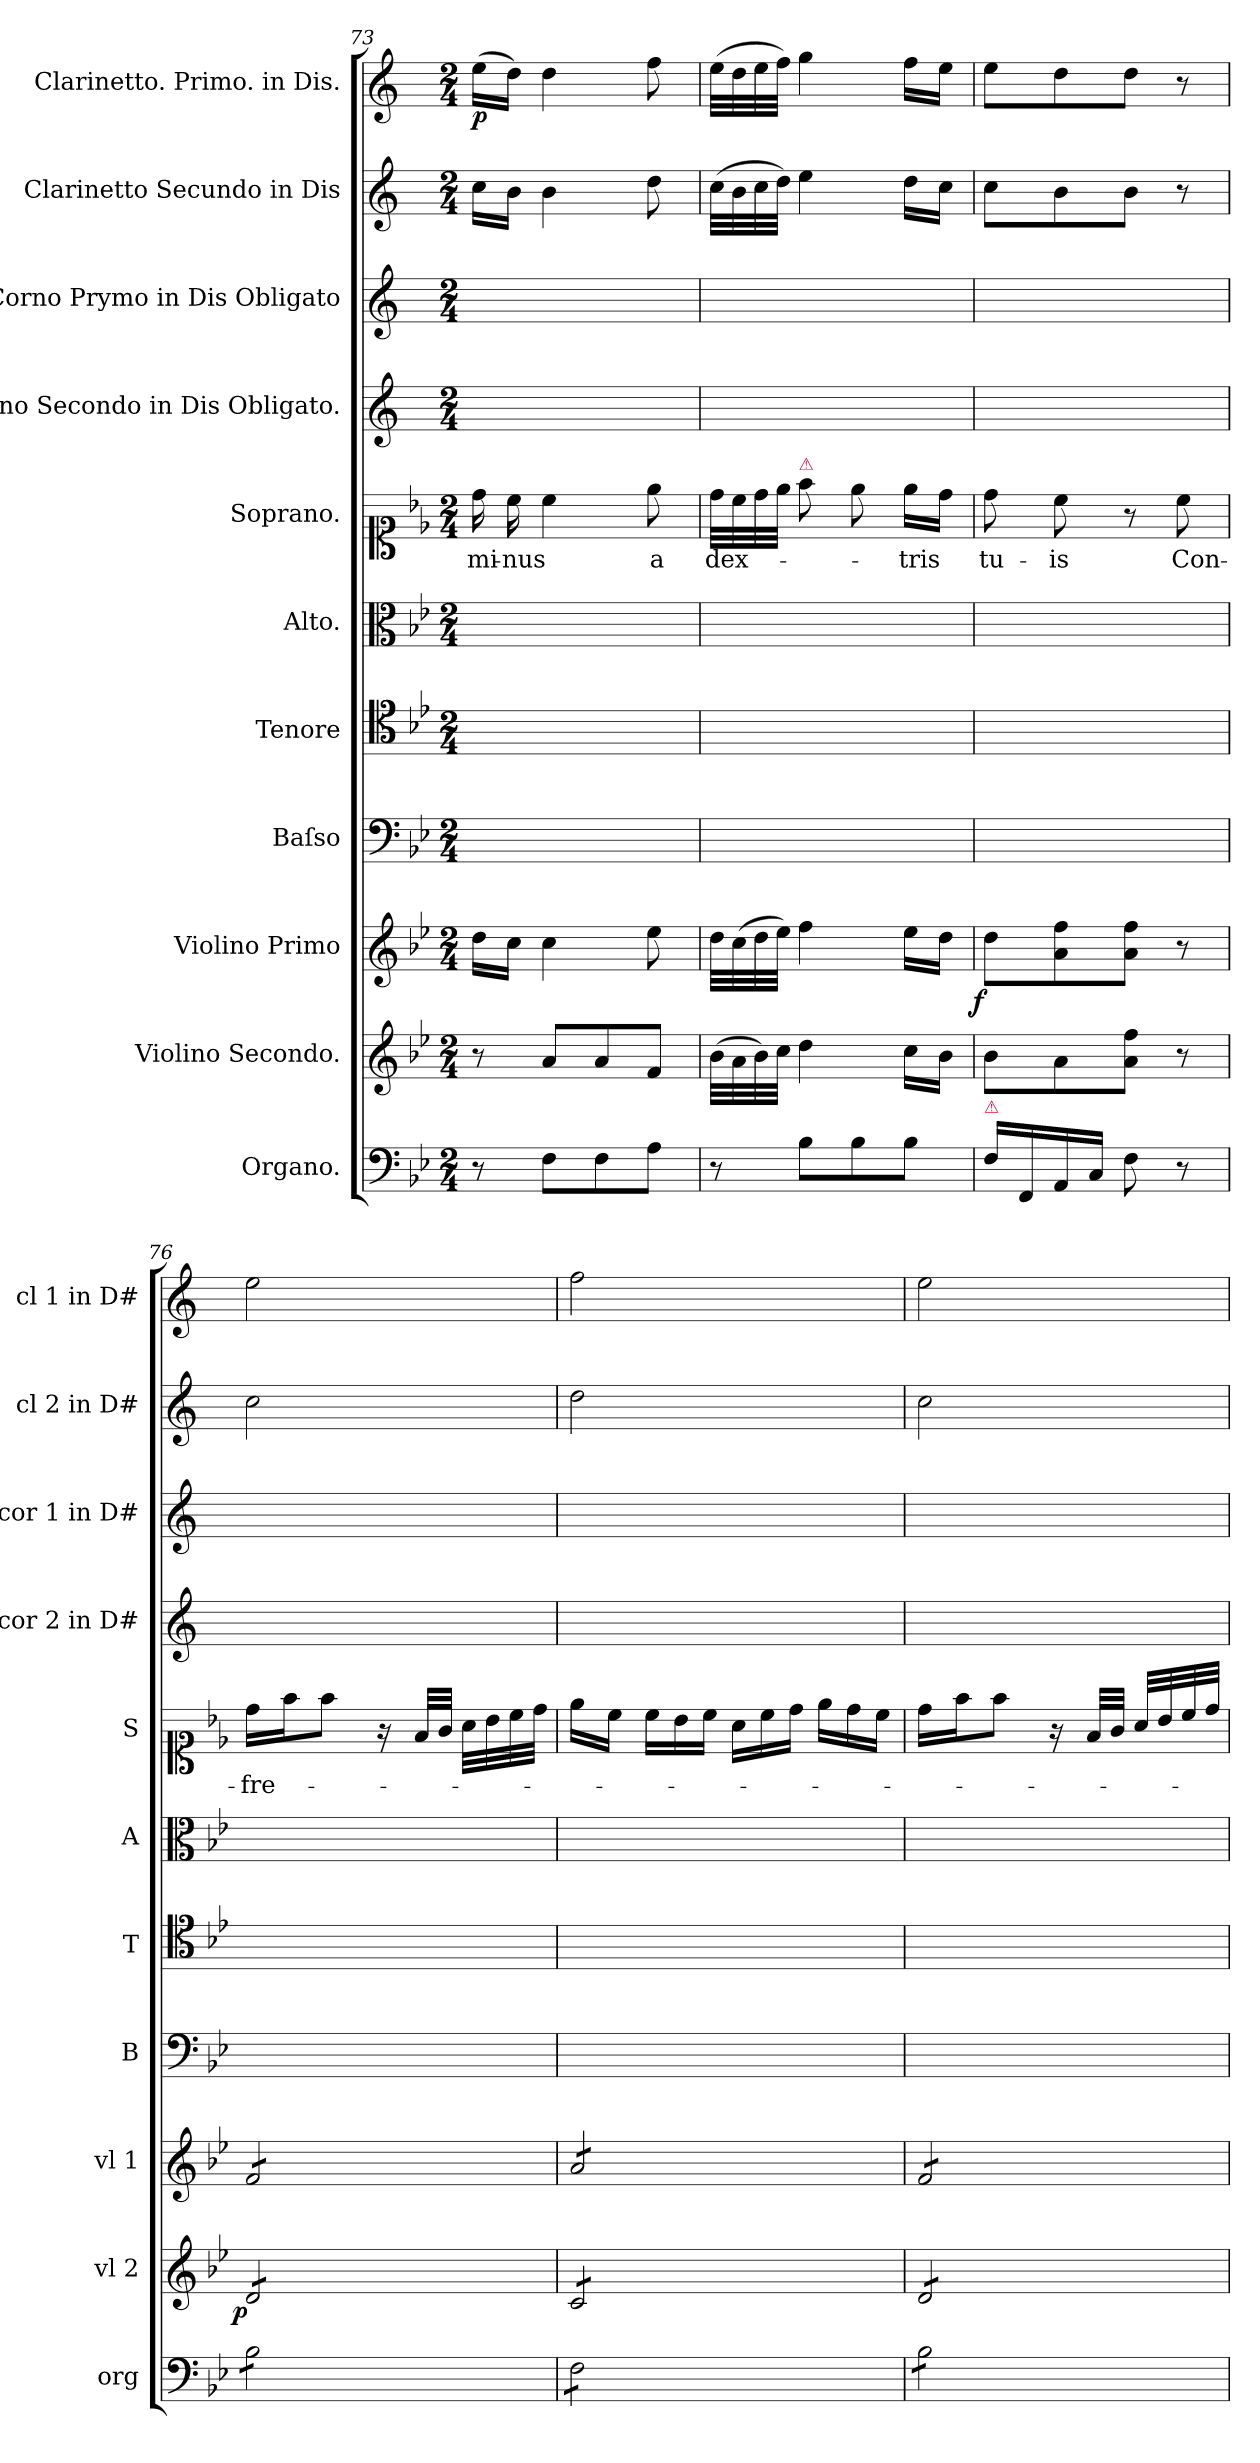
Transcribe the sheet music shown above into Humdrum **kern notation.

**kern	**dynam	**kern	**dynam	**kern	**dynam	**kern	**kern	**kern	**kern	**text	**kern	**kern	**kern	**kern	**dynam
*part11	*part11	*part10	*part10	*part9	*part9	*part8	*part7	*part6	*part5	*part5	*part4	*part3	*part2	*part1	*part1
*staff11	*staff11	*staff10	*staff10	*staff9	*staff9	*staff8	*staff7	*staff6	*staff5	*staff5	*staff4	*staff3	*staff2	*staff1	*staff1
*I"Organo.	*	*I"Violino Secondo.	*	*I"Violino Primo	*	*I"Baſso	*I"Tenore	*I"Alto.	*I"Soprano.	*	*I"Corno Secondo in Dis Obligato.	*I"Corno Prymo in Dis Obligato	*I"Clarinetto Secundo in Dis	*I"Clarinetto. Primo. in Dis.	*
*I'org	*	*I'vl 2	*	*I'vl 1	*	*I'B	*I'T	*I'A	*I'S	*	*I'cor 2 in D#	*I'cor 1 in D#	*I'cl 2 in D#	*I'cl 1 in D#	*
*clefF4	*	*clefG2	*	*clefG2	*	*clefF4	*clefC4	*clefC3	*clefC1	*	*clefG2	*clefG2	*clefG2	*clefG2	*
*	*	*	*	*	*	*	*	*	*	*	*ITrd5c9	*ITrd5c9	*ITrd1c2	*ITrd1c2	*
*k[b-e-]	*	*k[b-e-]	*	*k[b-e-]	*	*k[b-e-]	*k[b-e-]	*k[b-e-]	*k[b-e-]	*	*k[b-e-a-]	*k[b-e-a-]	*k[b-e-]	*k[b-e-]	*
*M2/4	*	*M2/4	*	*M2/4	*	*M2/4	*M2/4	*M2/4	*M2/4	*	*M2/4	*M2/4	*M2/4	*M2/4	*
=73	=73	=73	=73	=73	=73	=73	=73	=73	=73	=73	=73	=73	=73	=73	=73
8r	.	8r	.	16dd\LL	.	2ryy	2ryy	2ryy	16dd\	-mi-	2ryy	2ryy	16b-\LL	(16dd\LL	p
.	.	.	.	16cc\JJ	.	.	.	.	16cc\	-nus	.	.	16a\JJ	16cc\JJ)	.
8F\L	.	8a/L	.	4cc\	.	.	.	.	4cc\	.	.	.	4a\	4cc\	.
8F\	.	8a/	.	.	.	.	.	.	.	.	.	.	.	.	.
8A\J	.	8f/J	.	8ee-\	.	.	.	.	8ee-\	a	.	.	8cc\	8ee-\	.
=74	=74	=74	=74	=74	=74	=74	=74	=74	=74	=74	=74	=74	=74	=74	=74
8r	.	(32b-\LLL	.	32dd\LLL	.	2ryy	2ryy	2ryy	32dd\LLL	dex-	2ryy	2ryy	(32b-\LLL	(32dd\LLL	.
.	.	32a\	.	(32cc\	.	.	.	.	32cc\	.	.	.	32a\	32cc\	.
.	.	32b-\)	.	32dd\	.	.	.	.	32dd\	.	.	.	32b-\	32dd\	.
.	.	32cc\JJJ	.	32ee-\JJJ)	.	.	.	.	32ee-\JJJ	.	.	.	32cc\JJJ)	32ee-\JJJ)	.
!	!	!	!	!	!	!	!	!	!LO:TX:a:color=crimson:t=⚠	!	!	!	!	!	!
8B-\L	.	4dd\	.	4ff\	.	.	.	.	8ff\	.	.	.	4dd\	4ff\	.
8B-\	.	.	.	.	.	.	.	.	8ee-\	.	.	.	.	.	.
8B-\J	.	16cc\LL	.	16ee-\LL	.	.	.	.	16ee-\LL	-tris	.	.	16cc\LL	16ee-\LL	.
.	.	16b-\JJ	.	16dd\JJ	.	.	.	.	16dd\JJ	.	.	.	16b-\JJ	16dd\JJ	.
=75	=75	=75	=75	=75	=75	=75	=75	=75	=75	=75	=75	=75	=75	=75	=75
!LO:TX:a:color=crimson:t=⚠	!	!	!	!	!	!	!	!	!	!	!	!	!	!	!
!	!	!	!	!	!LO:DY:b:rj	!	!	!	!	!	!	!	!	!	!
16F\LL	f&colon;	8b-\L	.	8dd\L	f	2ryy	2ryy	2ryy	8dd\	tu-	2ryy	2ryy	8b-\L	8dd\L	.
16FF/	.	.	.	.	.	.	.	.	.	.	.	.	.	.	.
16AA/	.	8a\	.	8a\ 8ff\	.	.	.	.	8cc\	-is	.	.	8a\	8cc\	.
16C/JJ	.	.	.	.	.	.	.	.	.	.	.	.	.	.	.
8F\	.	8a\ 8ff\J	f&colon;	8a\ 8ff\J	.	.	.	.	8r	.	.	.	8a\J	8cc\J	.
8r	.	8r	.	8r	.	.	.	.	8cc\	Con-	.	.	8r	8r	.
=76	=76	=76	=76	=76	=76	=76	=76	=76	=76	=76	=76	=76	=76	=76	=76
!	!	!	!LO:DY:b:rj	!	!	!	!	!	!	!	!	!	!	!	!
*tremolo	*	*	*	*	*	*	*	*	*	*	*	*	*	*	*
*	*	*tremolo	*	*	*	*	*	*	*	*	*	*	*	*	*
*	*	*	*	*tremolo	*	*	*	*	*	*	*	*	*	*	*
8B-\L	p&colon;	8d/L	p.	8f/L	.	2ryy	2ryy	2ryy	16dd\LL	-fre-	2ryy	2ryy	2b-\	2dd\	.
.	.	.	.	.	.	.	.	.	16ff\J	.	.	.	.	.	.
8B-\	.	8d/	.	8f/	.	.	.	.	8ff\J	.	.	.	.	.	.
8B-\	.	8d/	.	8f/	.	.	.	.	16r	.	.	.	.	.	.
.	.	.	.	.	.	.	.	.	32f/LLL	.	.	.	.	.	.
.	.	.	.	.	.	.	.	.	32g/JJJ	.	.	.	.	.	.
8B-\J	.	8d/J	.	8f/J	.	.	.	.	32a\LLL	.	.	.	.	.	.
.	.	.	.	.	.	.	.	.	32b-\	.	.	.	.	.	.
.	.	.	.	.	.	.	.	.	32cc\	.	.	.	.	.	.
.	.	.	.	.	.	.	.	.	32dd\JJJ	.	.	.	.	.	.
=77	=77	=77	=77	=77	=77	=77	=77	=77	=77	=77	=77	=77	=77	=77	=77
8F\L	.	8c/L	.	8a/L	.	2ryy	2ryy	2ryy	16ee-\LL	.	2ryy	2ryy	2cc\	2ee-\	.
.	.	.	.	.	.	.	.	.	16cc\JJ	.	.	.	.	.	.
*	*	*	*	*	*	*	*	*	*Xtuplet	*	*	*	*	*	*
8F\	.	8c/	.	8a/	.	.	.	.	24cc\LL	.	.	.	.	.	.
.	.	.	.	.	.	.	.	.	24b-\	.	.	.	.	.	.
.	.	.	.	.	.	.	.	.	24cc\JJ	.	.	.	.	.	.
8F\	.	8c/	.	8a/	.	.	.	.	24a\LL	.	.	.	.	.	.
.	.	.	.	.	.	.	.	.	24cc\	.	.	.	.	.	.
.	.	.	.	.	.	.	.	.	24dd\JJ	.	.	.	.	.	.
8F\J	.	8c/J	.	8a/J	.	.	.	.	24ee-\LL	.	.	.	.	.	.
.	.	.	.	.	.	.	.	.	24dd\	.	.	.	.	.	.
.	.	.	.	.	.	.	.	.	24cc\JJ	.	.	.	.	.	.
=78	=78	=78	=78	=78	=78	=78	=78	=78	=78	=78	=78	=78	=78	=78	=78
8B-\L	.	8d/L	.	8f/L	.	2ryy	2ryy	2ryy	16dd\LL	.	2ryy	2ryy	2b-\	2dd\	.
.	.	.	.	.	.	.	.	.	16ff\J	.	.	.	.	.	.
8B-\	.	8d/	.	8f/	.	.	.	.	8ff\J	.	.	.	.	.	.
8B-\	.	8d/	.	8f/	.	.	.	.	16r	.	.	.	.	.	.
.	.	.	.	.	.	.	.	.	32f/LLL	.	.	.	.	.	.
.	.	.	.	.	.	.	.	.	32g/JJJ	.	.	.	.	.	.
8B-\J	.	8d/J	.	8f/J	.	.	.	.	32a/LLL	.	.	.	.	.	.
*	*	*	*	*Xtremolo	*	*	*	*	*	*	*	*	*	*	*
*	*	*Xtremolo	*	*	*	*	*	*	*	*	*	*	*	*	*
*Xtremolo	*	*	*	*	*	*	*	*	*	*	*	*	*	*	*
.	.	.	.	.	.	.	.	.	32b-/	.	.	.	.	.	.
.	.	.	.	.	.	.	.	.	32cc/	.	.	.	.	.	.
.	.	.	.	.	.	.	.	.	32dd/JJJ	.	.	.	.	.	.
=	=	=	=	=	=	=	=	=	=	=	=	=	=	=	=
*-	*-	*-	*-	*-	*-	*-	*-	*-	*-	*-	*-	*-	*-	*-	*-
